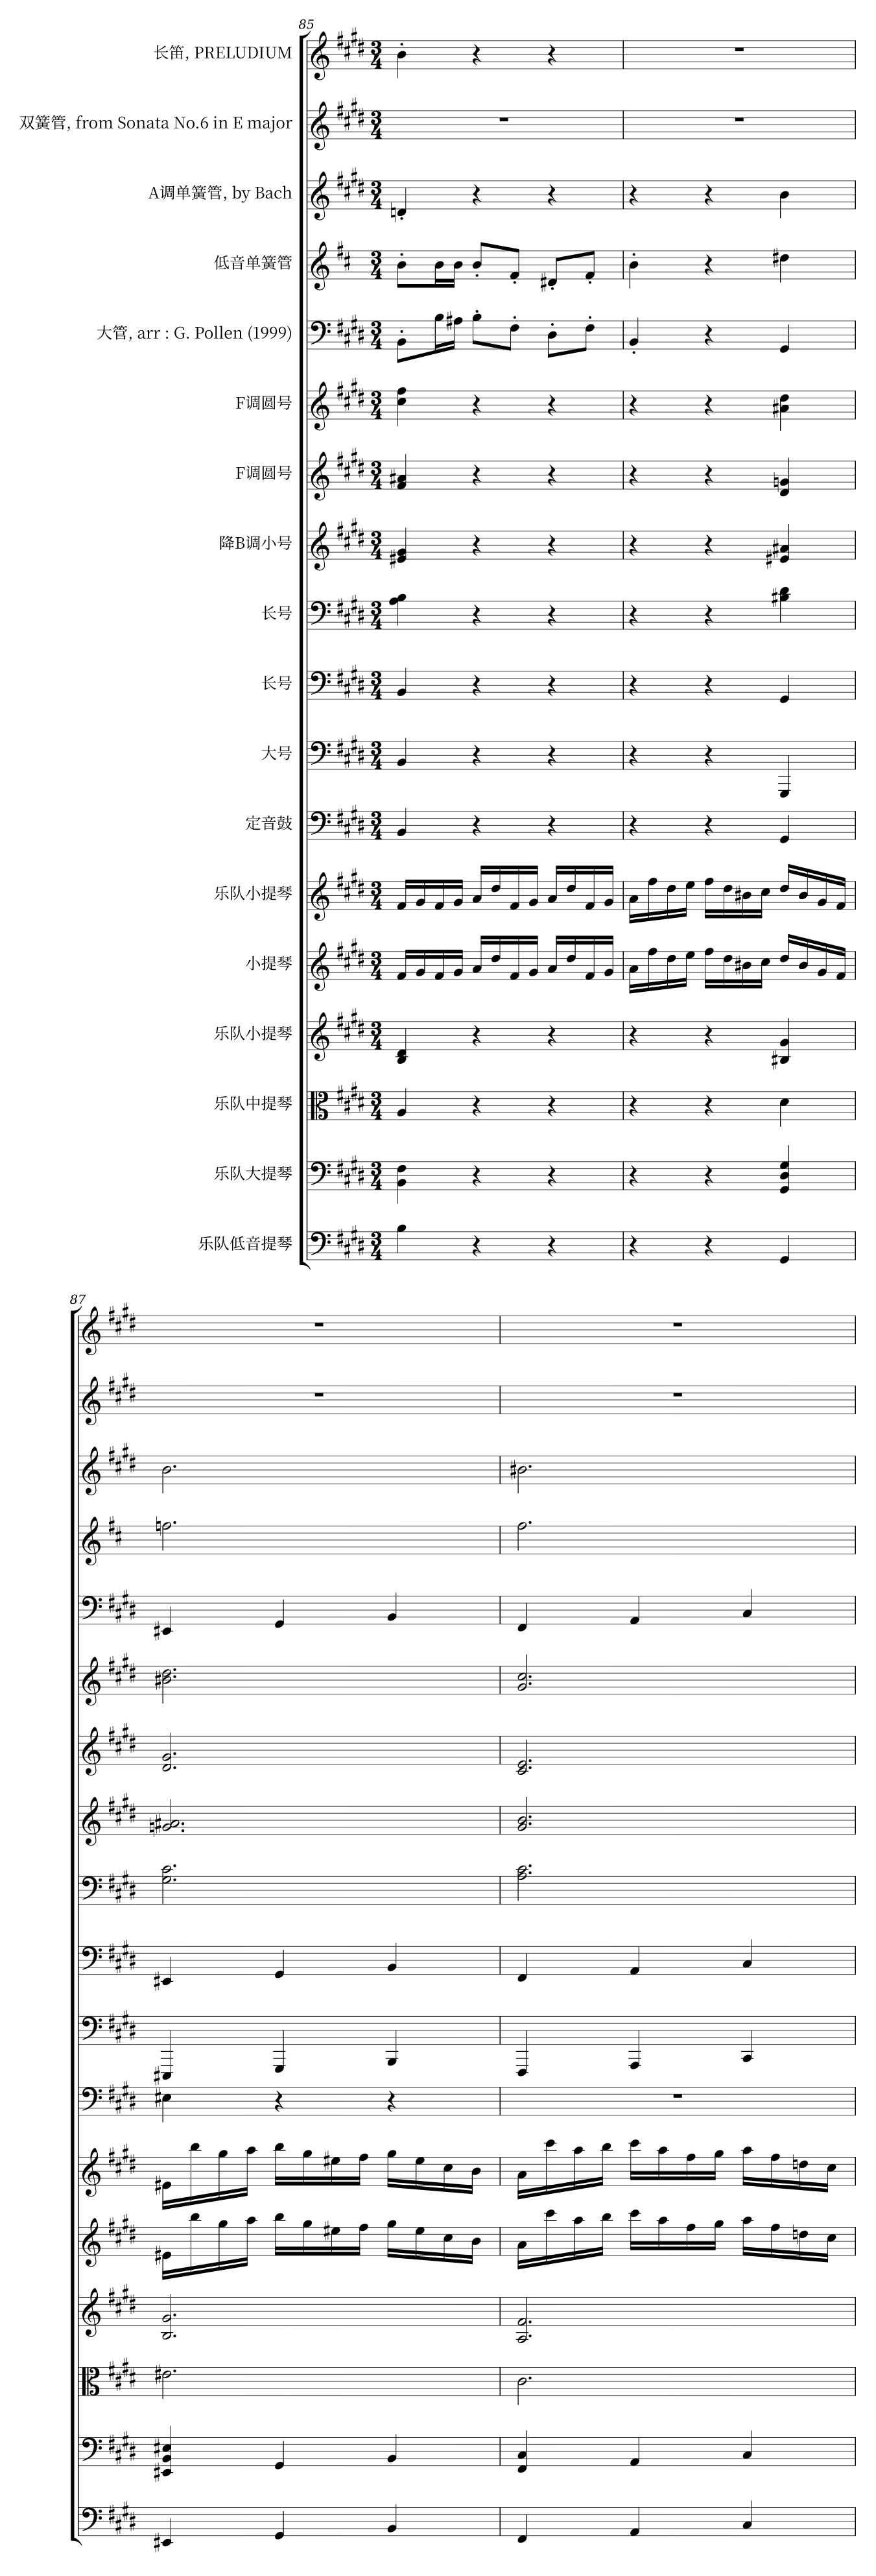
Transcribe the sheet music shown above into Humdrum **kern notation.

**kern	**kern	**kern	**kern	**kern	**kern	**kern	**kern	**kern	**kern	**kern	**kern	**kern	**kern	**kern	**kern	**kern	**kern
*part18	*part17	*part16	*part15	*part14	*part13	*part12	*part11	*part10	*part9	*part8	*part7	*part6	*part5	*part4	*part3	*part2	*part1
*staff18	*staff17	*staff16	*staff15	*staff14	*staff13	*staff12	*staff11	*staff10	*staff9	*staff8	*staff7	*staff6	*staff5	*staff4	*staff3	*staff2	*staff1
*I"乐队低音提琴	*I"乐队大提琴	*I"乐队中提琴	*I"乐队小提琴	*I"小提琴	*I"乐队小提琴	*I"定音鼓	*I"大号	*I"长号	*I"长号	*I"降B调小号	*I"F调圆号	*I"F调圆号	*I"大管, arr : G. Pollen (1999)	*I"低音单簧管	*I"A调单簧管, by Bach	*I"双簧管, from Sonata No.6 in E major	*I"长笛, PRELUDIUM
!!LO:PB:g=z
*clefF4	*clefF4	*clefC3	*clefG2	*clefG2	*clefG2	*clefF4	*clefF4	*clefF4	*clefF4	*clefG2	*clefG2	*clefG2	*clefF4	*clefG2	*clefG2	*clefG2	*clefG2
*ITrd7c12	*	*	*	*	*	*	*	*	*	*ITrd1c2	*ITrd4c7	*ITrd4c7	*	*ITrd8c14	*ITrd2c3	*	*
*k[f#c#g#d#]	*k[f#c#g#d#]	*k[f#c#g#d#]	*k[f#c#g#d#]	*k[f#c#g#d#]	*k[f#c#g#d#]	*k[f#c#g#d#]	*k[f#c#g#d#]	*k[f#c#g#d#]	*k[f#c#g#d#]	*k[f#c#]	*k[f#c#g#]	*k[f#c#g#]	*k[f#c#g#d#]	*k[f#c#]	*k[f#c#g#d#a#e#b#]	*k[f#c#g#d#]	*k[f#c#g#d#]
*M3/4	*M3/4	*M3/4	*M3/4	*M3/4	*M3/4	*M3/4	*M3/4	*M3/4	*M3/4	*M3/4	*M3/4	*M3/4	*M3/4	*M3/4	*M3/4	*M3/4	*M3/4
=85	=85	=85	=85	=85	=85	=85	=85	=85	=85	=85	=85	=85	=85	=85	=85	=85	=85
4BB\	4BB\ 4F#\	4A/	4B/ 4d#/	16f#/LL	16f#/LL	4BB/	4BB/	4BB/	4A\ 4B\	4d#X/ 4f#/	4B/ 4d#X/	4f#\ 4b\	8BB'\L	8B'\L	4Bn'/	2.r	4b'\
.	.	.	.	16g#/	16g#/	.	.	.	.	.	.	.	.	.	.	.	.
.	.	.	.	16f#/	16f#/	.	.	.	.	.	.	.	16B\L	16B\L	.	.	.
.	.	.	.	16g#/JJ	16g#/JJ	.	.	.	.	.	.	.	16A#X\JJ	16B\JJ	.	.	.
4r	4r	4r	4r	16a/LL	16a/LL	4r	4r	4r	4r	4r	4r	4r	8B'\L	8B'/L	4r	.	4r
.	.	.	.	16dd#/	16dd#/	.	.	.	.	.	.	.	.	.	.	.	.
.	.	.	.	16f#/	16f#/	.	.	.	.	.	.	.	8F#'\J	8F#'/J	.	.	.
.	.	.	.	16g#/JJ	16g#/JJ	.	.	.	.	.	.	.	.	.	.	.	.
4r	4r	4r	4r	16a/LL	16a/LL	4r	4r	4r	4r	4r	4r	4r	8D#'\L	8D#X'/L	4r	.	4r
.	.	.	.	16dd#/	16dd#/	.	.	.	.	.	.	.	.	.	.	.	.
.	.	.	.	16f#/	16f#/	.	.	.	.	.	.	.	8F#'\J	8F#'/J	.	.	.
.	.	.	.	16g#/JJ	16g#/JJ	.	.	.	.	.	.	.	.	.	.	.	.
=86	=86	=86	=86	=86	=86	=86	=86	=86	=86	=86	=86	=86	=86	=86	=86	=86	=86
4r	4r	4r	4r	16a\LL	16a\LL	4r	4r	4r	4r	4r	4r	4r	4BB'/	4B'\	4r	2.r	2.r
.	.	.	.	16ff#\	16ff#\	.	.	.	.	.	.	.	.	.	.	.	.
.	.	.	.	16dd#\	16dd#\	.	.	.	.	.	.	.	.	.	.	.	.
.	.	.	.	16ee\JJ	16ee\JJ	.	.	.	.	.	.	.	.	.	.	.	.
4r	4r	4r	4r	16ff#\LL	16ff#\LL	4r	4r	4r	4r	4r	4r	4r	4r	4r	4r	.	.
.	.	.	.	16dd#\	16dd#\	.	.	.	.	.	.	.	.	.	.	.	.
.	.	.	.	16b#X\	16b#X\	.	.	.	.	.	.	.	.	.	.	.	.
.	.	.	.	16cc#\JJ	16cc#\JJ	.	.	.	.	.	.	.	.	.	.	.	.
4GGG#/	4GG#/ 4D#/ 4G#/	4d#\	4B#X/ 4g#/	16dd#/LL	16dd#/LL	4GG#/	4GGG#/	4GG#/	4B#X\ 4d#\	4d#X/ 4g#X/	4G#/ 4cn/	4d#X\ 4g#\	4GG#/	4d#X\	4g#\	.	.
.	.	.	.	16b#/	16b#/	.	.	.	.	.	.	.	.	.	.	.	.
.	.	.	.	16g#/	16g#/	.	.	.	.	.	.	.	.	.	.	.	.
.	.	.	.	16f#/JJ	16f#/JJ	.	.	.	.	.	.	.	.	.	.	.	.
=87	=87	=87	=87	=87	=87	=87	=87	=87	=87	=87	=87	=87	=87	=87	=87	=87	=87
*	*	*	*	*	*	*	*	*	*	*	*	*	*	*	*	*	*MM130
4EEE#X/	4EE#X/ 4BB/ 4E#X/	2.e#X\	2.B/ 2.g#/	16e#X\LL	16e#X\LL	4E#X\	4EEE#X/	4EE#X/	2.G#\ 2.c#\	2.fn/ 2.g#X/	2.G#/ 2.c#/	2.e#X\ 2.g#\	4EE#X/	2.fn\	2.g#\	2.r	2.r
.	.	.	.	16bb\	16bb\	.	.	.	.	.	.	.	.	.	.	.	.
.	.	.	.	16gg#\	16gg#\	.	.	.	.	.	.	.	.	.	.	.	.
.	.	.	.	16aa\JJ	16aa\JJ	.	.	.	.	.	.	.	.	.	.	.	.
4GGG#/	4GG#/	.	.	16bb\LL	16bb\LL	4r	4GGG#/	4GG#/	.	.	.	.	4GG#/	.	.	.	.
.	.	.	.	16gg#\	16gg#\	.	.	.	.	.	.	.	.	.	.	.	.
.	.	.	.	16ee#X\	16ee#X\	.	.	.	.	.	.	.	.	.	.	.	.
.	.	.	.	16ff#\JJ	16ff#\JJ	.	.	.	.	.	.	.	.	.	.	.	.
4BBB/	4BB/	.	.	16gg#\LL	16gg#\LL	4r	4BBB/	4BB/	.	.	.	.	4BB/	.	.	.	.
.	.	.	.	16ee#\	16ee#\	.	.	.	.	.	.	.	.	.	.	.	.
.	.	.	.	16cc#\	16cc#\	.	.	.	.	.	.	.	.	.	.	.	.
.	.	.	.	16b\JJ	16b\JJ	.	.	.	.	.	.	.	.	.	.	.	.
!!LO:PB:g=z
=88	=88	=88	=88	=88	=88	=88	=88	=88	=88	=88	=88	=88	=88	=88	=88	=88	=88
4FFF#/	4FF#/ 4C#/	2.c#\	2.A/ 2.f#/	16a\LL	16a\LL	2.r	4FFF#/	4FF#/	2.A\ 2.c#\	2.f#/ 2.a/	2.F#/ 2.A/	2.c#/ 2.f#/	4FF#/	2.f#\	2.g##X\	2.r	2.r
.	.	.	.	16ccc#\	16ccc#\	.	.	.	.	.	.	.	.	.	.	.	.
.	.	.	.	16aa\	16aa\	.	.	.	.	.	.	.	.	.	.	.	.
.	.	.	.	16bb\JJ	16bb\JJ	.	.	.	.	.	.	.	.	.	.	.	.
4AAA/	4AA/	.	.	16ccc#\LL	16ccc#\LL	.	4AAA/	4AA/	.	.	.	.	4AA/	.	.	.	.
.	.	.	.	16aa\	16aa\	.	.	.	.	.	.	.	.	.	.	.	.
.	.	.	.	16ff#\	16ff#\	.	.	.	.	.	.	.	.	.	.	.	.
.	.	.	.	16gg#\JJ	16gg#\JJ	.	.	.	.	.	.	.	.	.	.	.	.
4CC#/	4C#/	.	.	16aa\LL	16aa\LL	.	4CC#/	4C#/	.	.	.	.	4C#/	.	.	.	.
.	.	.	.	16ff#\	16ff#\	.	.	.	.	.	.	.	.	.	.	.	.
.	.	.	.	16ddn\	16ddn\	.	.	.	.	.	.	.	.	.	.	.	.
.	.	.	.	16cc#\JJ	16cc#\JJ	.	.	.	.	.	.	.	.	.	.	.	.
=	=	=	=	=	=	=	=	=	=	=	=	=	=	=	=	=	=
*-	*-	*-	*-	*-	*-	*-	*-	*-	*-	*-	*-	*-	*-	*-	*-	*-	*-
